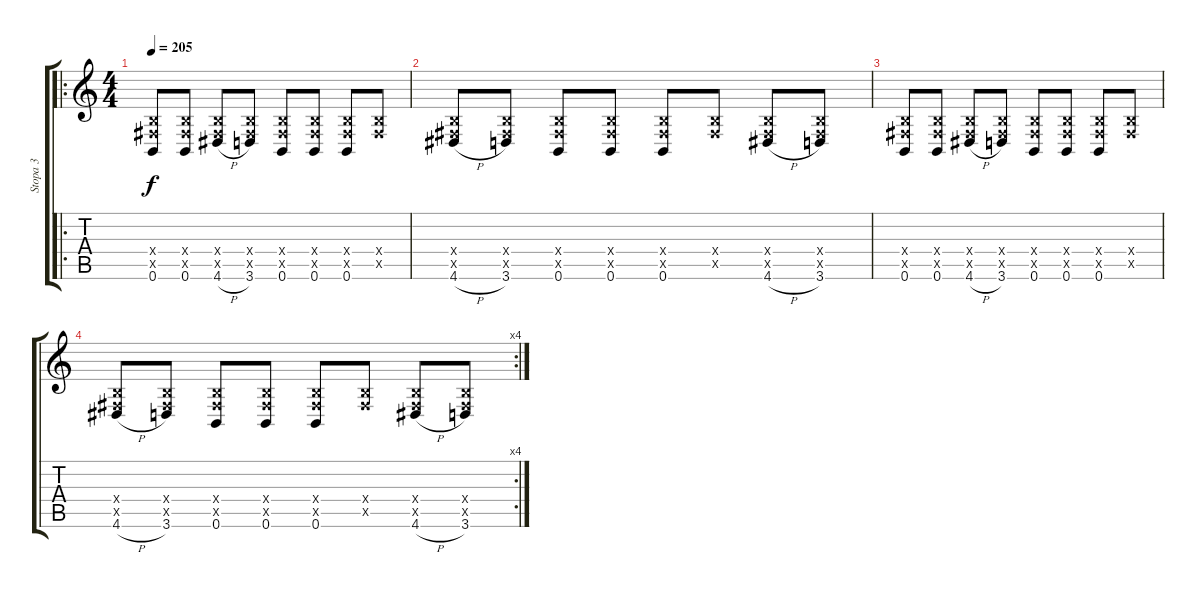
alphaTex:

\track ("Stopa 3" "Stopa 3") {instrument distortionguitar}
\staff {score tabs}
\tuning (Db4 Ab3 E3 B2 Gb2 B1) {hide}
\ro
\ts (4 4)
\tempo 205
\clef g2
\ks c
(0.4{x} 0.5{x} 0.6).8{dy f} (0.4{x} 0.5{x} 0.6).8 (0.4{x} 0.5{x} 4.6{h}).8 (0.4{x} 0.5{x} 3.6).8 (0.4{x} 0.5{x} 0.6).8 (0.4{x} 0.5{x} 0.6).8 (0.4{x} 0.5{x} 0.6).8 (0.4{x} 0.5{x}).8 |
(0.4{x} 0.5{x} 4.6{h}).8 (0.4{x} 0.5{x} 3.6).8 (0.4{x} 0.5{x} 0.6).8 (0.4{x} 0.5{x} 0.6).8 (0.4{x} 0.5{x} 0.6).8 (0.4{x} 0.5{x}).8 (0.4{x} 0.5{x} 4.6{h}).8 (0.4{x} 0.5{x} 3.6).8 |
(0.4{x} 0.5{x} 0.6).8 (0.4{x} 0.5{x} 0.6).8 (0.4{x} 0.5{x} 4.6{h}).8 (0.4{x} 0.5{x} 3.6).8 (0.4{x} 0.5{x} 0.6).8 (0.4{x} 0.5{x} 0.6).8 (0.4{x} 0.5{x} 0.6).8 (0.4{x} 0.5{x}).8 |
\rc 4
(0.4{x} 0.5{x} 4.6{h}).8 (0.4{x} 0.5{x} 3.6).8 (0.4{x} 0.5{x} 0.6).8 (0.4{x} 0.5{x} 0.6).8 (0.4{x} 0.5{x} 0.6).8 (0.4{x} 0.5{x}).8 (0.4{x} 0.5{x} 4.6{h}).8 (0.4{x} 0.5{x} 3.6).8
